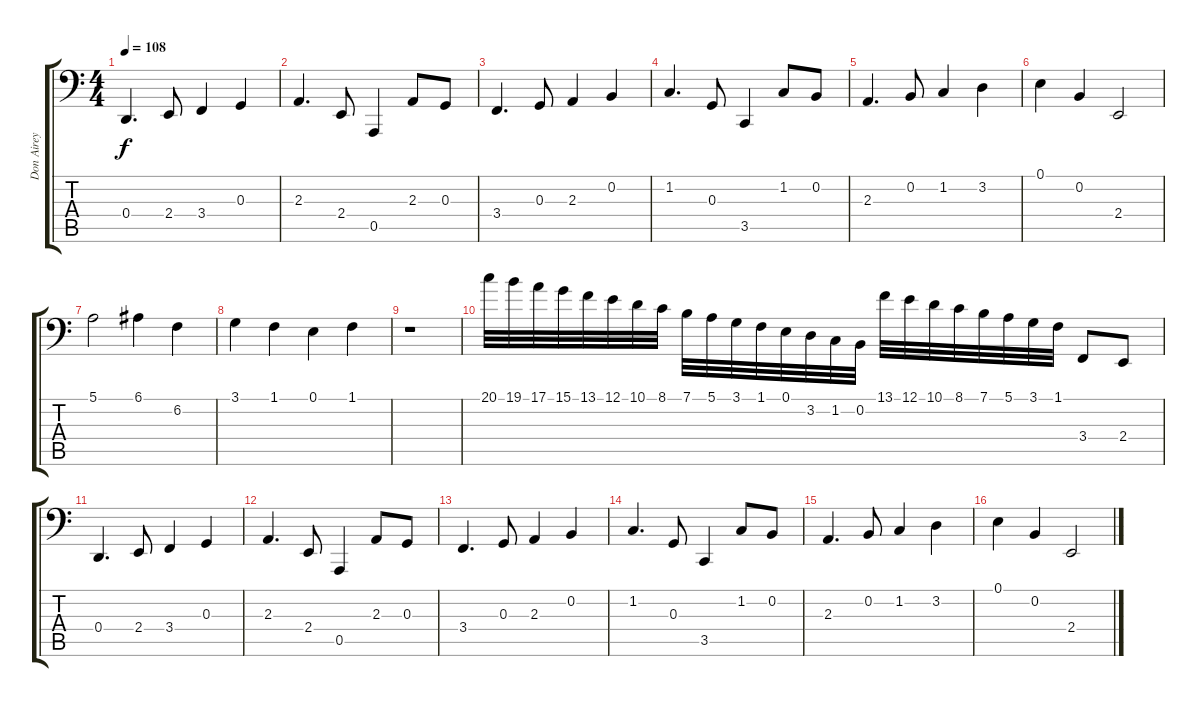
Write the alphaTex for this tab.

\track ("Don Airey III" "Don Airey ") {instrument synthbrass1}
\staff {score tabs}
\tuning (E3 B2 G2 D2 A1 E1) {hide}
\ts (4 4)
\tempo 108
\tempo 95
\tempo 108
\clef f4
\ks c
0.4.4{d dy f instrument synthbrass1} 2.4.8 3.4.4 0.3.4 |
2.3.4{d} 2.4.8 0.5.4 2.3.8 0.3.8 |
3.4.4{d} 0.3.8 2.3.4 0.2.4 |
1.2.4{d} 0.3.8 3.5.4 1.2.8 0.2.8 |
2.3.4{d} 0.2.8 1.2.4 3.2.4 |
0.1.4 0.2.4 2.4.2 |
5.1.2 6.1.4 6.2.4 |
3.1.4 1.1.4 0.1.4 1.1.4 |
r.1 |
20.1.32 19.1.32 17.1.32 15.1.32 13.1.32 12.1.32 10.1.32 8.1.32 7.1.32 5.1.32 3.1.32 1.1.32 0.1.32 3.2.32 1.2.32 0.2.32 13.1.32 12.1.32 10.1.32 8.1.32 7.1.32 5.1.32 3.1.32 1.1.32 3.4.8 2.4.8 |
0.4.4{d} 2.4.8 3.4.4 0.3.4 |
2.3.4{d} 2.4.8 0.5.4 2.3.8 0.3.8 |
3.4.4{d} 0.3.8 2.3.4 0.2.4 |
1.2.4{d} 0.3.8 3.5.4 1.2.8 0.2.8 |
2.3.4{d} 0.2.8 1.2.4 3.2.4 |
0.1.4 0.2.4 2.4.2
